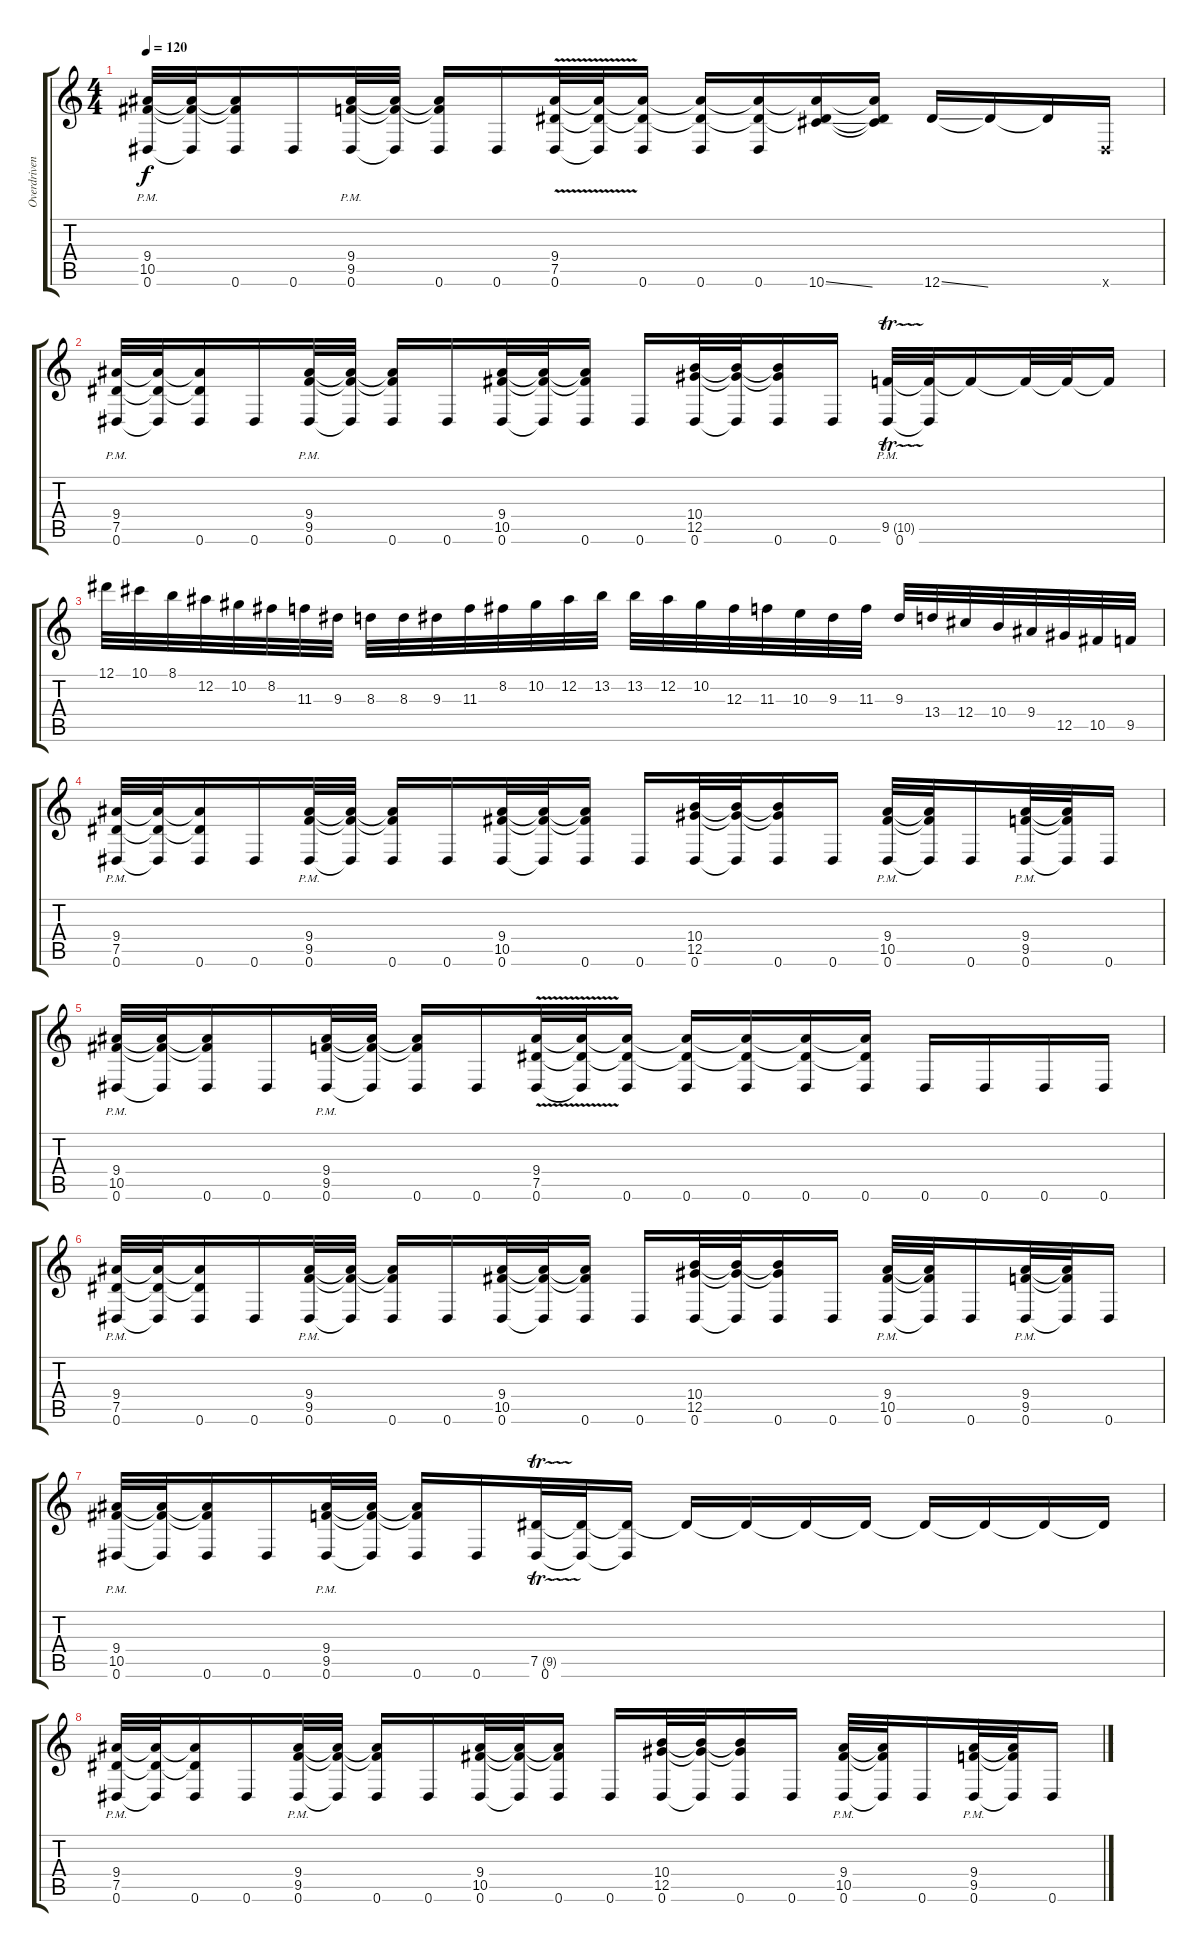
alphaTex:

\track ("Overdriven Guitar1" "Overdriven") {instrument overdrivenguitar}
\staff {score tabs}
\tuning (Eb4 Bb3 Gb3 Db3 Ab2 Eb2) {hide}
\ts (4 4)
\tempo 120
\clef g2
\ks c
(9.4{pm} 10.5{pm} 0.6{pm}).32{dy f} (9.4{t} 10.5{t} 0.6{t}).32 (9.4{t} 10.5{t} 0.6).16 0.6.16 (9.4{pm} 9.5{pm} 0.6{pm}).32 (9.4{t} 9.5{t} 0.6{t}).32 (9.4{t} 9.5{t} 0.6).16 0.6.16 (9.4{v} 7.5{v} 0.6{v}).32 (9.4{t} 7.5{t} 0.6{t}).32 (9.4{t} 7.5{t} 0.6).16 (9.4{t} 7.5{t} 0.6).16 (9.4{t} 7.5{t} 0.6).16 (9.4{t} 7.5{t} 10.6{ss}).16 (9.4{t} 7.5{t} 10.6{t}).16 12.6{ss}.16 12.6{t}.16 12.6{t}.16 0.6{x}.16 |
(9.4{pm} 7.5{pm} 0.6{pm}).32 (9.4{t} 7.5{t} 0.6{t}).32 (9.4{t} 7.5{t} 0.6).16 0.6.16 (9.4{pm} 9.5{pm} 0.6{pm}).32 (9.4{t} 9.5{t} 0.6{t}).32 (9.4{t} 9.5{t} 0.6).16 0.6.16 (9.4 10.5 0.6).32 (9.4{t} 10.5{t} 0.6{t}).32 (9.4{t} 10.5{t} 0.6).16 0.6.16 (10.4 12.5 0.6).32 (10.4{t} 12.5{t} 0.6{t}).32 (10.4{t} 12.5{t} 0.6).16 0.6.16 (9.5{tr (10 32)} 0.6{pm}).32 (9.5{t} 0.6{t}).32 9.5{t}.16 9.5{t}.32 9.5{t}.32 9.5{t}.16 |
12.1.32 10.1.32 8.1.32 12.2.32 10.2.32 8.2.32 11.3.32 9.3.32 8.3.32 8.3.32 9.3.32 11.3.32 8.2.32 10.2.32 12.2.32 13.2.32 13.2.32 12.2.32 10.2.32 12.3.32 11.3.32 10.3.32 9.3.32 11.3.32 9.3.32 13.4.32 12.4.32 10.4.32 9.4.32 12.5.32 10.5.32 9.5.32 |
(9.4{pm} 7.5{pm} 0.6{pm}).32 (9.4{t} 7.5{t} 0.6{t}).32 (9.4{t} 7.5{t} 0.6).16 0.6.16 (9.4{pm} 9.5{pm} 0.6{pm}).32 (9.4{t} 9.5{t} 0.6{t}).32 (9.4{t} 9.5{t} 0.6).16 0.6.16 (9.4 10.5 0.6).32 (9.4{t} 10.5{t} 0.6{t}).32 (9.4{t} 10.5{t} 0.6).16 0.6.16 (10.4 12.5 0.6).32 (10.4{t} 12.5{t} 0.6{t}).32 (10.4{t} 12.5{t} 0.6).16 0.6.16 (9.4{pm} 10.5{pm} 0.6{pm}).32 (9.4{t} 10.5{t} 0.6{t}).32 0.6.16 (9.4{pm} 9.5{pm} 0.6{pm}).32 (9.4{t} 9.5{t} 0.6{t}).32 0.6.16 |
(9.4{pm} 10.5{pm} 0.6{pm}).32 (9.4{t} 10.5{t} 0.6{t}).32 (9.4{t} 10.5{t} 0.6).16 0.6.16 (9.4{pm} 9.5{pm} 0.6{pm}).32 (9.4{t} 9.5{t} 0.6{t}).32 (9.4{t} 9.5{t} 0.6).16 0.6.16 (9.4{v} 7.5{v} 0.6{v}).32 (9.4{t} 7.5{t} 0.6{t}).32 (9.4{t} 7.5{t} 0.6).16 (9.4{t} 7.5{t} 0.6).16 (9.4{t} 7.5{t} 0.6).16 (9.4{t} 7.5{t} 0.6).16 (9.4{t} 7.5{t} 0.6).16 0.6.16 0.6.16 0.6.16 0.6.16 |
(9.4{pm} 7.5{pm} 0.6{pm}).32 (9.4{t} 7.5{t} 0.6{t}).32 (9.4{t} 7.5{t} 0.6).16 0.6.16 (9.4{pm} 9.5{pm} 0.6{pm}).32 (9.4{t} 9.5{t} 0.6{t}).32 (9.4{t} 9.5{t} 0.6).16 0.6.16 (9.4 10.5 0.6).32 (9.4{t} 10.5{t} 0.6{t}).32 (9.4{t} 10.5{t} 0.6).16 0.6.16 (10.4 12.5 0.6).32 (10.4{t} 12.5{t} 0.6{t}).32 (10.4{t} 12.5{t} 0.6).16 0.6.16 (9.4{pm} 10.5{pm} 0.6{pm}).32 (9.4{t} 10.5{t} 0.6{t}).32 0.6.16 (9.4{pm} 9.5{pm} 0.6{pm}).32 (9.4{t} 9.5{t} 0.6{t}).32 0.6.16 |
(9.4{pm} 10.5{pm} 0.6{pm}).32 (9.4{t} 10.5{t} 0.6{t}).32 (9.4{t} 10.5{t} 0.6).16 0.6.16 (9.4{pm} 9.5{pm} 0.6{pm}).32 (9.4{t} 9.5{t} 0.6{t}).32 (9.4{t} 9.5{t} 0.6).16 0.6.16 (7.5{tr (9 32)} 0.6).32 (7.5{t} 0.6{t}).32 (7.5{t} 0.6{t}).16 7.5{t}.16 7.5{t}.16 7.5{t}.16 7.5{t}.16 7.5{t}.16 7.5{t}.16 7.5{t}.16 7.5{t}.16 |
(9.4{pm} 7.5{pm} 0.6{pm}).32 (9.4{t} 7.5{t} 0.6{t}).32 (9.4{t} 7.5{t} 0.6).16 0.6.16 (9.4{pm} 9.5{pm} 0.6{pm}).32 (9.4{t} 9.5{t} 0.6{t}).32 (9.4{t} 9.5{t} 0.6).16 0.6.16 (9.4 10.5 0.6).32 (9.4{t} 10.5{t} 0.6{t}).32 (9.4{t} 10.5{t} 0.6).16 0.6.16 (10.4 12.5 0.6).32 (10.4{t} 12.5{t} 0.6{t}).32 (10.4{t} 12.5{t} 0.6).16 0.6.16 (9.4{pm} 10.5{pm} 0.6{pm}).32 (9.4{t} 10.5{t} 0.6{t}).32 0.6.16 (9.4{pm} 9.5{pm} 0.6{pm}).32 (9.4{t} 9.5{t} 0.6{t}).32 0.6.16
